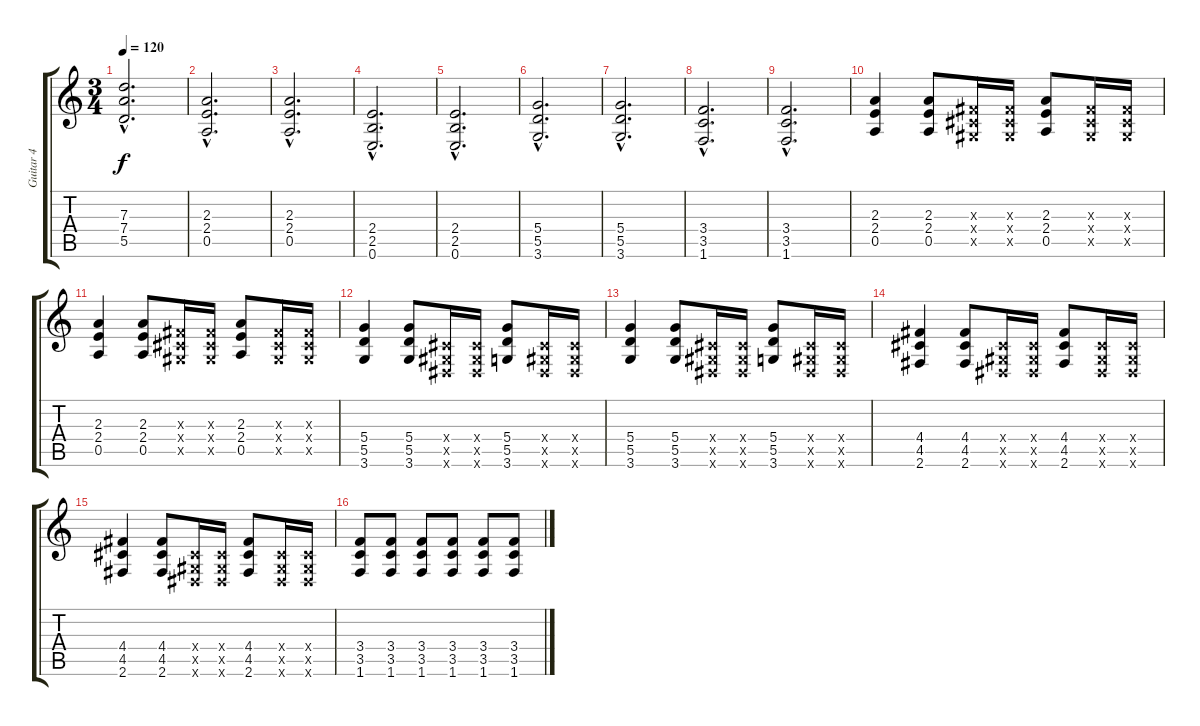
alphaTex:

\track ("Guitar 4" "Guitar 4") {instrument distortionguitar}
\staff {score tabs}
\tuning (E4 B3 G3 D3 A2 E2) {hide}
\ts (3 4)
\tempo 120
\clef g2
\ks c
(7.3{hac} 7.4{hac} 5.5{hac}).2{d dy f} |
(2.3{hac} 2.4{hac} 0.5{hac}).2{d} |
(2.3{hac} 2.4{hac} 0.5{hac}).2{d} |
(2.4{hac} 2.5{hac} 0.6{hac}).2{d} |
(2.4{hac} 2.5{hac} 0.6{hac}).2{d} |
(5.4{hac} 5.5{hac} 3.6{hac}).2{d} |
(5.4{hac} 5.5{hac} 3.6{hac}).2{d} |
(3.4{hac} 3.5{hac} 1.6{hac}).2{d} |
(3.4{hac} 3.5{hac} 1.6{hac}).2{d} |
(2.3 2.4 0.5).4 (2.3 2.4 0.5).8 (-1.3{x} -1.4{x} -1.5{x}).16 (-1.3{x} -1.4{x} -1.5{x}).16 (2.3 2.4 0.5).8 (-1.3{x} -1.4{x} -1.5{x}).16 (-1.3{x} -1.4{x} -1.5{x}).16 |
(2.3 2.4 0.5).4 (2.3 2.4 0.5).8 (-1.3{x} -1.4{x} -1.5{x}).16 (-1.3{x} -1.4{x} -1.5{x}).16 (2.3 2.4 0.5).8 (-1.3{x} -1.4{x} -1.5{x}).16 (-1.3{x} -1.4{x} -1.5{x}).16 |
(5.4 5.5 3.6).4 (5.4 5.5 3.6).8 (-1.4{x} -1.5{x} -1.6{x}).16 (-1.4{x} -1.5{x} -1.6{x}).16 (5.4 5.5 3.6).8 (-1.4{x} -1.5{x} -1.6{x}).16 (-1.4{x} -1.5{x} -1.6{x}).16 |
(5.4 5.5 3.6).4 (5.4 5.5 3.6).8 (-1.4{x} -1.5{x} -1.6{x}).16 (-1.4{x} -1.5{x} -1.6{x}).16 (5.4 5.5 3.6).8 (-1.4{x} -1.5{x} -1.6{x}).16 (-1.4{x} -1.5{x} -1.6{x}).16 |
(4.4 4.5 2.6).4 (4.4 4.5 2.6).8 (-1.4{x} -1.5{x} -1.6{x}).16 (-1.4{x} -1.5{x} -1.6{x}).16 (4.4 4.5 2.6).8 (-1.4{x} -1.5{x} -1.6{x}).16 (-1.4{x} -1.5{x} -1.6{x}).16 |
(4.4 4.5 2.6).4 (4.4 4.5 2.6).8 (-1.4{x} -1.5{x} -1.6{x}).16 (-1.4{x} -1.5{x} -1.6{x}).16 (4.4 4.5 2.6).8 (-1.4{x} -1.5{x} -1.6{x}).16 (-1.4{x} -1.5{x} -1.6{x}).16 |
(3.4 3.5 1.6).8 (3.4 3.5 1.6).8 (3.4 3.5 1.6).8 (3.4 3.5 1.6).8 (3.4 3.5 1.6).8 (3.4 3.5 1.6).8
